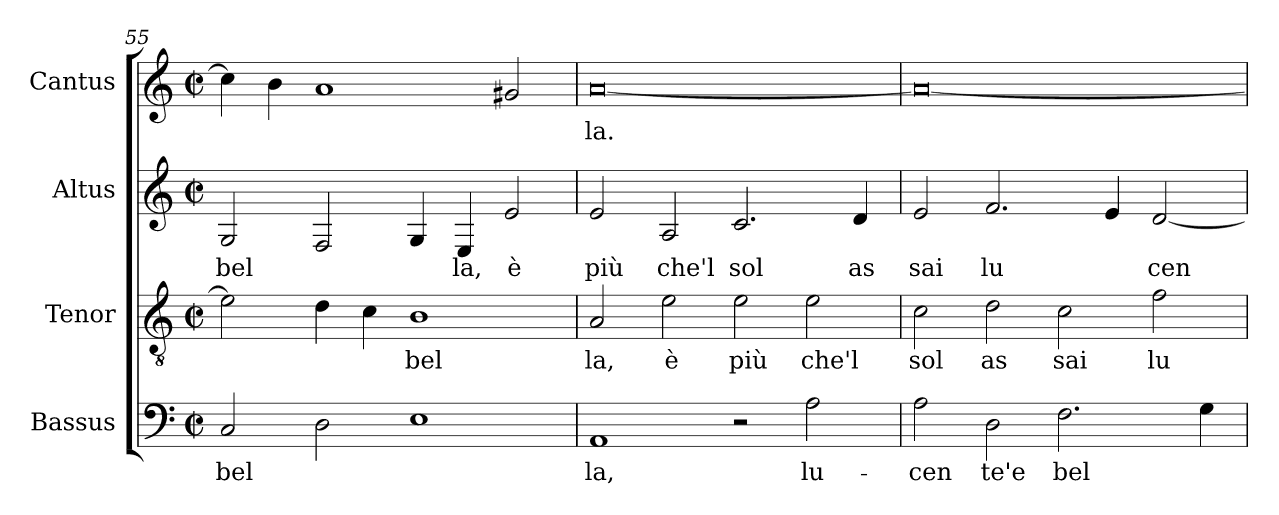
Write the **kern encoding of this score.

**kern	**text	**kern	**text	**kern	**text	**kern	**text
*part4	*part4	*part3	*part3	*part2	*part2	*part1	*part1
*staff4	*staff4	*staff3	*staff3	*staff2	*staff2	*staff1	*staff1
*I"Bassus	*	*I"Tenor	*	*I"Altus	*	*I"Cantus	*
*clefF4	*	*clefGv2	*	*clefG2	*	*clefG2	*
*k[]	*	*k[]	*	*k[]	*	*k[]	*
*C:	*	*C:	*	*C:	*	*C:	*
*M2/2	*	*M2/2	*	*M2/2	*	*M2/2	*
*met(c|)	*	*met(c|)	*	*met(c|)	*	*met(c|)	*
=55	=55	=55	=55	=55	=55	=55	=55
!	!LO:LY:b:cj	!	!LO:LY:b:cj	!	!LO:LY:b:cj	!	!LO:LY:b:cj
2C/	bel-	2e\]	.	2G/	bel	4cc\]	--
!	!	!	!	!	!	!	!LO:LY:b:cj
.	.	.	.	.	.	4b\	--
!	!LO:LY:b:cj	!	!LO:LY:b:cj	!	!LO:LY:b:cj	!	!LO:LY:b:cj
2D\	--	4d\	.	2F/	.	1a	--
!	!	!	!LO:LY:b:cj	!	!	!	!
.	.	4c\	.	.	.	.	.
!	!LO:LY:b:cj	!	!LO:LY:b:cj	!	!LO:LY:b:cj	!	!
1E	--	1B	bel	4G/	.	.	.
!	!	!	!	!	!LO:LY:b:cj	!	!
.	.	.	.	4E/	la,	.	.
!	!	!	!	!	!LO:LY:b:cj	!	!LO:LY:b:cj
.	.	.	.	2e/	è	2g#/	--
=56	=56	=56	=56	=56	=56	=56	=56
!	!LO:LY:b:cj	!	!LO:LY:b:cj	!	!LO:LY:b:cj	!	!LO:LY:b:cj
1AA	-la,	2A/	la,	2e/	più	[<0a	-la.
!	!	!	!LO:LY:b:cj	!	!LO:LY:b:cj	!	!
.	.	2e\	è	2A/	che'l	.	.
!	!	!	!LO:LY:b:cj	!	!LO:LY:b:cj	!	!
2r	.	2e\	più	2.c/	sol	.	.
!	!LO:LY:b:cj	!	!LO:LY:b:cj	!	!	!	!
2A\	lu-	2e\	che'l	.	.	.	.
!	!	!	!	!	!LO:LY:b:cj	!	!
.	.	.	.	4d/	as	.	.
=57	=57	=57	=57	=57	=57	=57	=57
!	!LO:LY:b:cj	!	!LO:LY:b:cj	!	!LO:LY:b:cj	!	!LO:LY:b:cj
2A\	-cen	2c\	sol	2e/	sai	0a_<	.
!	!LO:LY:b:cj	!	!LO:LY:b:cj	!	!LO:LY:b:cj	!	!
2D\	te'e	2d\	as	2.f/	lu	.	.
!	!LO:LY:b:cj	!	!LO:LY:b:cj	!	!	!	!
2.F\	bel-	2c\	sai	.	.	.	.
!	!	!	!	!	!LO:LY:b:cj	!	!
.	.	.	.	4e/	.	.	.
!	!	!	!LO:LY:b:cj	!	!LO:LY:b:cj	!	!
.	.	2f\	lu	[<2d/	cen	.	.
!	!LO:LY:b:cj	!	!	!	!	!	!
4G\	--	.	.	.	.	.	.
=	=	=	=	=	=	=	=
*-	*-	*-	*-	*-	*-	*-	*-
